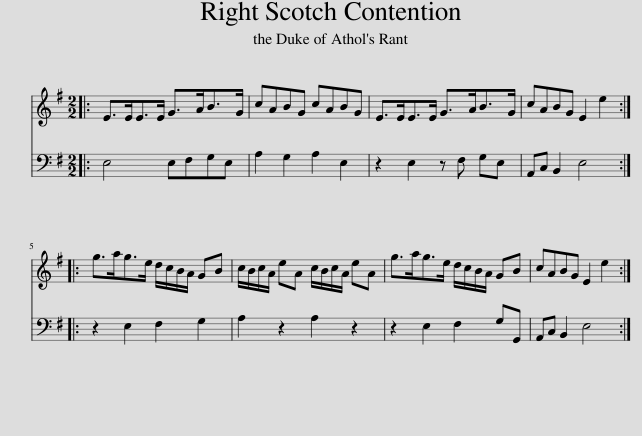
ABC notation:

X:1
%%score 1 2
L:1/8
M:2/2
I:linebreak $
K:Emin
V:1 treble
V:2 bass
V:1
|: E>EE>E G>AB>G | cABG cABG | E>EE>E G>AB>G | cABG E2 e2 ::$ g>ag>e d/c/B/A/ GB | %5
 c/B/c/A/ eA c/B/c/A/ eA | g>ag>e d/c/B/A/ GB | cABG E2 e2 :| %8
V:2
|: E,4 E,F,G,E, | A,2 G,2 A,2 E,2 | z2 E,2 z F, G,E, | A,,C, B,,2 E,4 ::$ z2 E,2 F,2 G,2 | %5
 A,2 z2 A,2 z2 | z2 E,2 F,2 G,G,, | A,,C, B,,2 E,4 :| %8
